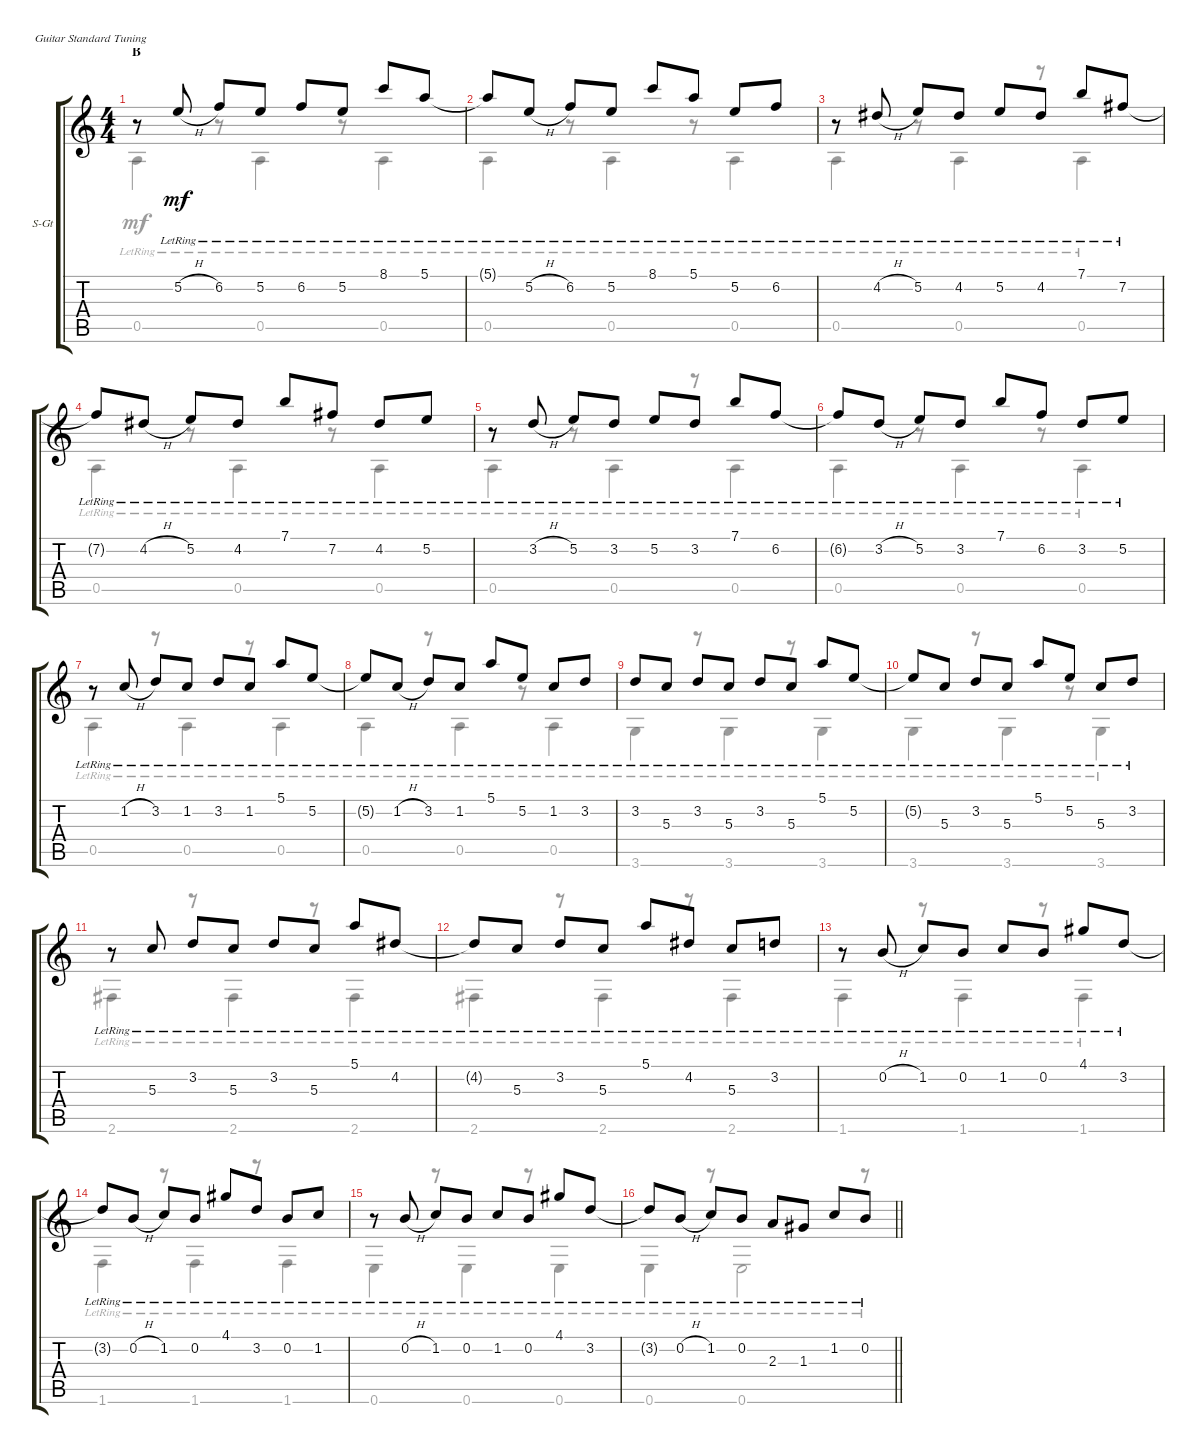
\bracketExtendMode groupsimilarinstruments
\firstSystemTrackNameOrientation horizontal
\otherSystemsTrackNameOrientation horizontal
\track ("Your Guitar" "S-Gt") {instrument acousticguitarsteel}
\staff {score tabs}
\tuning (E4 B3 G3 D3 A2 E2)
\voice
\ts (4 4)
\section ("" "B")
\tempo (155 hide)
\clef g2
\ks c
r.8{dy mf} 5.2{h lr}.8 6.2{lr}.8 5.2{lr}.8 6.2{lr}.8 5.2{lr}.8 8.1{lr}.8 5.1{lr}.8 |
5.1{lr t}.8 5.2{h lr}.8 6.2{lr}.8 5.2{lr}.8 8.1{lr}.8 5.1{lr}.8 5.2{lr}.8 6.2{lr}.8 |
r.8 4.2{h lr}.8 5.2{lr}.8 4.2{lr}.8 5.2{lr}.8 4.2{lr}.8 7.1{lr}.8 7.2{lr}.8 |
7.2{lr t}.8 4.2{h lr}.8 5.2{lr}.8 4.2{lr}.8 7.1{lr}.8 7.2{lr}.8 4.2{lr}.8 5.2{lr}.8 |
r.8 3.2{h lr}.8 5.2{lr}.8 3.2{lr}.8 5.2{lr}.8 3.2{lr}.8 7.1{lr}.8 6.2{lr}.8 |
6.2{lr t}.8 3.2{h lr}.8 5.2{lr}.8 3.2{lr}.8 7.1{lr}.8 6.2{lr}.8 3.2{lr}.8 5.2{lr}.8 |
r.8 1.2{h lr}.8 3.2{lr}.8 1.2{lr}.8 3.2{lr}.8 1.2{lr}.8 5.1{lr}.8 5.2{lr}.8 |
5.2{lr t}.8 1.2{h lr}.8 3.2{lr}.8 1.2{lr}.8 5.1{lr}.8 5.2{lr}.8 1.2{lr}.8 3.2{lr}.8 |
3.2{lr}.8 5.3{lr}.8 3.2{lr}.8 5.3{lr}.8 3.2{lr}.8 5.3{lr}.8 5.1{lr}.8 5.2{lr}.8 |
5.2{lr t}.8 5.3{lr}.8 3.2{lr}.8 5.3{lr}.8 5.1{lr}.8 5.2{lr}.8 5.3{lr}.8 3.2{lr}.8 |
r.8 5.3{lr}.8 3.2{lr}.8 5.3{lr}.8 3.2{lr}.8 5.3{lr}.8 5.1{lr}.8 4.2{lr}.8 |
4.2{lr t}.8 5.3{lr}.8 3.2{lr}.8 5.3{lr}.8 5.1{lr}.8 4.2{lr}.8 5.3{lr}.8 3.2{lr}.8 |
r.8 0.2{h lr}.8 1.2{lr}.8 0.2{lr}.8 1.2{lr}.8 0.2{lr}.8 4.1{lr}.8 3.2{lr}.8 |
3.2{lr t}.8 0.2{h lr}.8 1.2{lr}.8 0.2{lr}.8 4.1{lr}.8 3.2{lr}.8 0.2{lr}.8 1.2{lr}.8 |
r.8 0.2{h lr}.8 1.2{lr}.8 0.2{lr}.8 1.2{lr}.8 0.2{lr}.8 4.1{lr}.8 3.2{lr}.8 |
\barLineRight lightlight
3.2{lr t}.8 0.2{h lr}.8 1.2{lr}.8 0.2{lr}.8 2.3{lr}.8 1.3{lr}.8 1.2{lr}.8 0.2{lr}.8
\voice
\clef g2
\ottava regular
\simile none
\ks c
0.5{lr}.4{dy mf} r.8 0.5{lr}.4 r.8 0.5{lr}.4 |
0.5{lr}.4 r.8 0.5{lr}.4 r.8 0.5{lr}.4 |
0.5{lr}.4 r.8 0.5{lr}.4 r.8 0.5{lr}.4 |
0.5{lr}.4 r.8 0.5{lr}.4 r.8 0.5{lr}.4 |
0.5{lr}.4 r.8 0.5{lr}.4 r.8 0.5{lr}.4 |
0.5{lr}.4 r.8 0.5{lr}.4 r.8 0.5{lr}.4 |
0.5{lr}.4 r.8 0.5{lr}.4 r.8 0.5{lr}.4 |
0.5{lr}.4 r.8 0.5{lr}.4 r.8 0.5{lr}.4 |
3.6{lr}.4 r.8 3.6{lr}.4 r.8 3.6{lr}.4 |
3.6{lr}.4 r.8 3.6{lr}.4 r.8 3.6{lr}.4 |
2.6{lr}.4 r.8 2.6{lr}.4 r.8 2.6{lr}.4 |
2.6{lr}.4 r.8 2.6{lr}.4 r.8 2.6{lr}.4 |
1.6{lr}.4 r.8 1.6{lr}.4 r.8 1.6{lr}.4 |
1.6{lr}.4 r.8 1.6{lr}.4 r.8 1.6{lr}.4 |
0.6{lr}.4 r.8 0.6{lr}.4 r.8 0.6{lr}.4 |
\barLineRight lightlight
0.6{lr}.4 r.8 0.6{lr}.2 r.8
